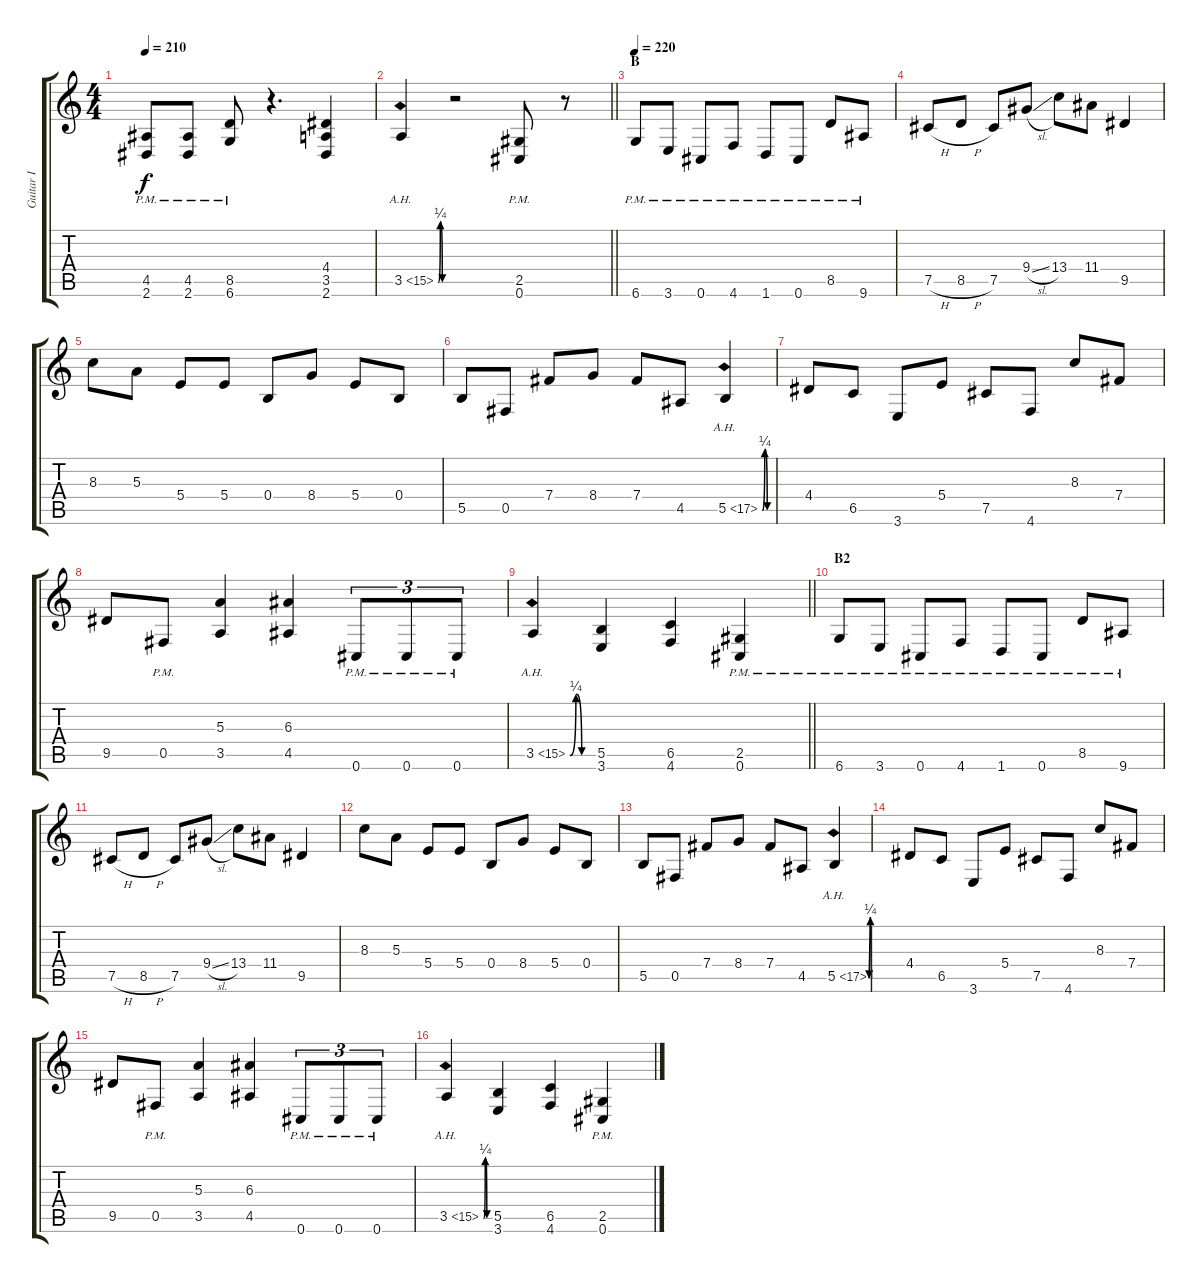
\track ("Guitar I" "Guitar I") {instrument distortionguitar}
\staff {score tabs}
\tuning (Db4 Ab3 E3 B2 Gb2 Db2) {hide}
\ts (4 4)
\tempo 210
\clef g2
\ks c
(4.5{pm} 2.6{pm}).8{dy f balance 0} (4.5{pm} 2.6{pm}).8 (8.5{pm} 6.6{pm}).8 r.4{d} (4.4 3.5 2.6).4 |
\barLineRight lightlight
3.5{be (custom 0 0 15 1 30 0 60 0) ah 12}.4{instrument guitarharmonics} r.2{instrument distortionguitar} (2.5{pm} 0.6{pm}).8{balance 1} r.8 |
\section ("" "B")
\tempo 220
6.6{pm}.8 3.6{pm}.8 0.6{pm}.8 4.6{pm}.8 1.6{pm}.8 0.6{pm}.8 8.5{pm}.8 9.6{pm}.8 |
7.5{h}.8 8.5{h}.8 7.5.8 9.4{sl}.8 13.4.8 11.4.8 9.5.4 |
8.3.8 5.3.8 5.4.8 5.4.8 0.4.8 8.4.8 5.4.8 0.4.8 |
5.5.8 0.5.8 7.4.8 8.4.8 7.4.8 4.5.8 5.5{be (custom 0 0 15 1 30 0 60 0) ah 12}.4{instrument guitarharmonics} |
4.4.8{instrument distortionguitar} 6.5.8 3.6.8 5.4.8 7.5.8 4.6.8 8.3.8 7.4.8 |
9.5.8 0.5{pm}.8 (5.3 3.5).4 (6.3 4.5).4 0.6{pm}.8{tu (3 2)} 0.6{pm}.8{tu (3 2)} 0.6{pm}.8{tu (3 2)} |
\barLineRight lightlight
3.5{be (custom 0 0 15 1 30 0 60 0) ah 12}.4{instrument guitarharmonics} (5.5 3.6).4{instrument distortionguitar} (6.5 4.6).4 (2.5{pm} 0.6{pm}).4 |
\section ("" "B2")
6.6{pm}.8 3.6{pm}.8 0.6{pm}.8 4.6{pm}.8 1.6{pm}.8 0.6{pm}.8 8.5{pm}.8 9.6{pm}.8 |
7.5{h}.8 8.5{h}.8 7.5.8 9.4{sl}.8 13.4.8 11.4.8 9.5.4 |
8.3.8 5.3.8 5.4.8 5.4.8 0.4.8 8.4.8 5.4.8 0.4.8 |
5.5.8 0.5.8 7.4.8 8.4.8 7.4.8 4.5.8 5.5{be (custom 0 0 15 1 30 0 60 0) ah 12}.4{instrument guitarharmonics} |
4.4.8{instrument distortionguitar} 6.5.8 3.6.8 5.4.8 7.5.8 4.6.8 8.3.8 7.4.8 |
9.5.8 0.5{pm}.8 (5.3 3.5).4 (6.3 4.5).4 0.6{pm}.8{tu (3 2)} 0.6{pm}.8{tu (3 2)} 0.6{pm}.8{tu (3 2)} |
3.5{be (custom 0 0 15 1 30 0 60 0) ah 12}.4{instrument guitarharmonics} (5.5 3.6).4{instrument distortionguitar} (6.5 4.6).4 (2.5{pm} 0.6{pm}).4
